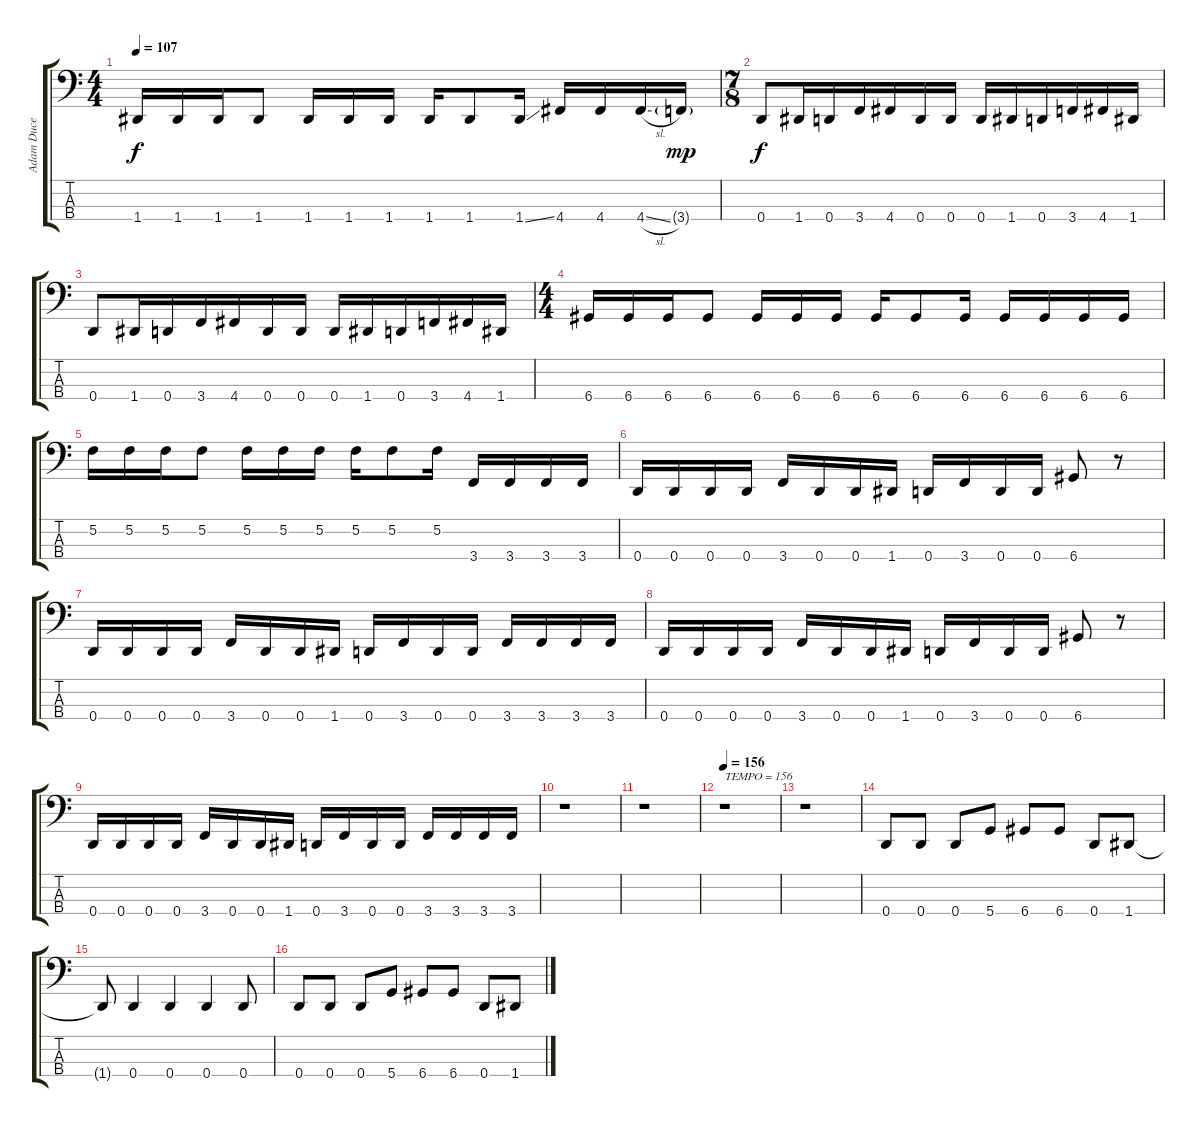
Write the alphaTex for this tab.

\track ("Adam Duce" "Adam Duce") {instrument electricbasspick}
\staff {score tabs}
\tuning (F2 C2 G1 D1) {hide}
\ts (4 4)
\tempo 107
\clef f4
\ks c
1.4.16{dy f} 1.4.16 1.4.16 1.4.8 1.4.16 1.4.16 1.4.16 1.4.16 1.4.8 1.4{ss}.16 4.4.16 4.4.16 4.4{sl}.16 3.4{g}.16{dy mp} |
\ts (7 8)
0.4.8{dy f} 1.4.16 0.4.16 3.4.16 4.4.16 0.4.16 0.4.16 0.4.16 1.4.16 0.4.16 3.4.16 4.4.16 1.4.16 |
0.4.8 1.4.16 0.4.16 3.4.16 4.4.16 0.4.16 0.4.16 0.4.16 1.4.16 0.4.16 3.4.16 4.4.16 1.4.16 |
\ts (4 4)
6.4.16 6.4.16 6.4.16 6.4.8 6.4.16 6.4.16 6.4.16 6.4.16 6.4.8 6.4.16 6.4.16 6.4.16 6.4.16 6.4.16 |
5.2.16 5.2.16 5.2.16 5.2.8 5.2.16 5.2.16 5.2.16 5.2.16 5.2.8 5.2.16 3.4.16 3.4.16 3.4.16 3.4.16 |
0.4.16 0.4.16 0.4.16 0.4.16 3.4.16 0.4.16 0.4.16 1.4.16 0.4.16 3.4.16 0.4.16 0.4.16 6.4.8 r.8 |
0.4.16 0.4.16 0.4.16 0.4.16 3.4.16 0.4.16 0.4.16 1.4.16 0.4.16 3.4.16 0.4.16 0.4.16 3.4.16 3.4.16 3.4.16 3.4.16 |
0.4.16 0.4.16 0.4.16 0.4.16 3.4.16 0.4.16 0.4.16 1.4.16 0.4.16 3.4.16 0.4.16 0.4.16 6.4.8 r.8 |
0.4.16 0.4.16 0.4.16 0.4.16 3.4.16 0.4.16 0.4.16 1.4.16 0.4.16 3.4.16 0.4.16 0.4.16 3.4.16 3.4.16 3.4.16 3.4.16 |
r.1 |
r.1 |
\tempo 156
r.1{txt "TEMPO = 156"} |
r.1 |
0.4.8 0.4.8 0.4.8 5.4.8 6.4.8 6.4.8 0.4.8 1.4.8 |
1.4{t}.8 0.4.4 0.4.4 0.4.4 0.4.8 |
0.4.8 0.4.8 0.4.8 5.4.8 6.4.8 6.4.8 0.4.8 1.4.8
